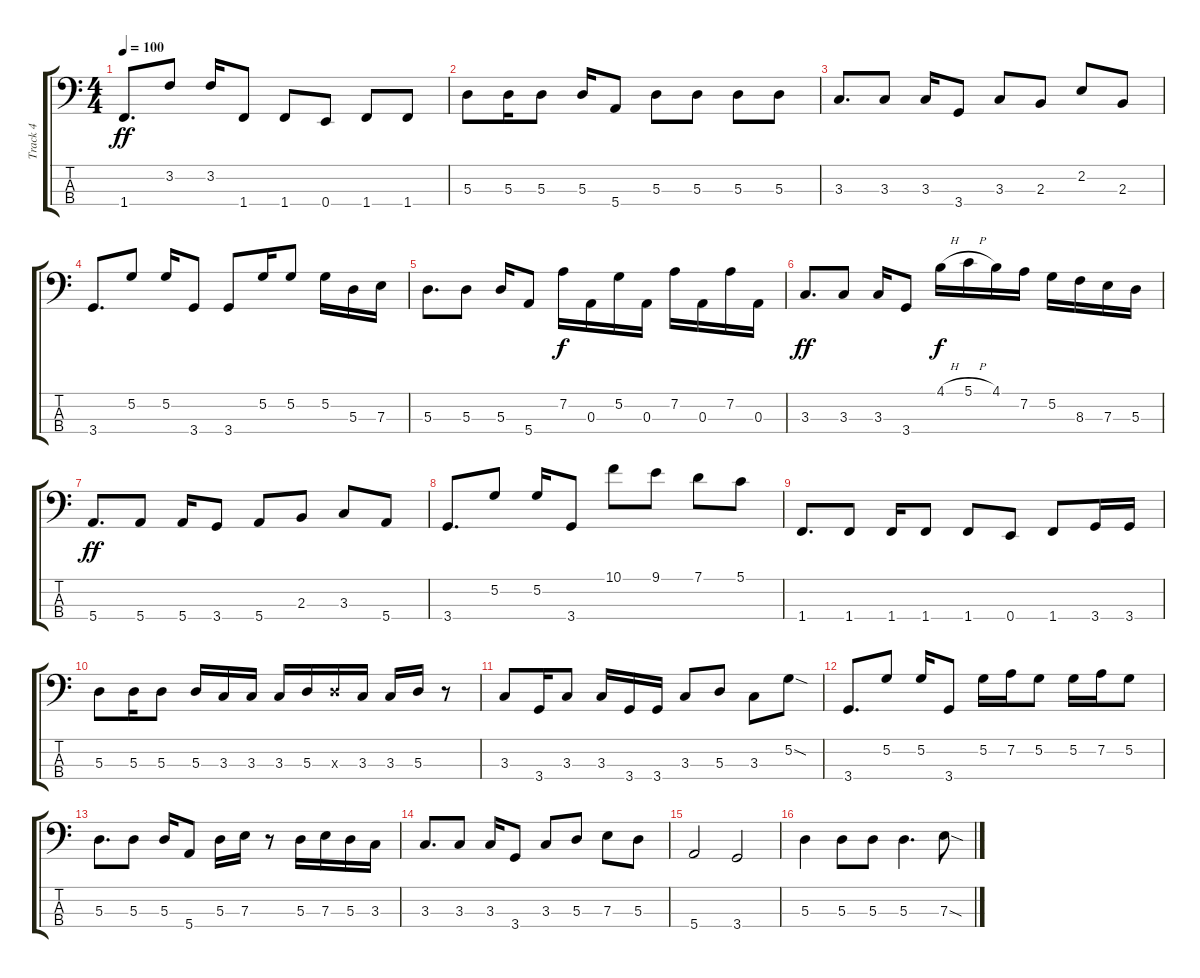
\track ("Track 4" "Track 4") {instrument electricbassfinger bank 177}
\staff {score tabs}
\tuning (G2 D2 A1 E1) {hide}
\ts (4 4)
\tempo 100
\clef f4
\ks c
1.4.8{d dy ff} 3.2.8 3.2.16 1.4.8 1.4.8 0.4.8 1.4.8 1.4.8 |
5.3.8 5.3.16 5.3.8 5.3.16 5.4.8 5.3.8 5.3.8 5.3.8 5.3.8 |
3.3.8{d} 3.3.8 3.3.16 3.4.8 3.3.8 2.3.8 2.2.8 2.3.8 |
3.4.8{d} 5.2.8 5.2.16 3.4.8 3.4.8 5.2.16 5.2.8 5.2.16 5.3.16 7.3.16 |
5.3.8{d} 5.3.8 5.3.16 5.4.8 7.2.16{dy f} 0.3.16 5.2.16 0.3.16 7.2.16 0.3.16 7.2.16 0.3.16 |
3.3.8{d dy ff} 3.3.8 3.3.16 3.4.8 4.1{h}.16{dy f} 5.1{h}.16 4.1.16 7.2.16 5.2.16 8.3.16 7.3.16 5.3.16 |
5.4.8{d dy ff} 5.4.8 5.4.16 3.4.8 5.4.8 2.3.8 3.3.8 5.4.8 |
3.4.8{d} 5.2.8 5.2.16 3.4.8 10.1.8 9.1.8 7.1.8 5.1.8 |
1.4.8{d} 1.4.8 1.4.16 1.4.8 1.4.8 0.4.8 1.4.8 3.4.16 3.4.16 |
5.3.8 5.3.16 5.3.8 5.3.16 3.3.16 3.3.16 3.3.16 5.3.16 5.3{x}.16 3.3.16 3.3.16 5.3.16 r.8 |
3.3.8 3.4.16 3.3.8 3.3.16 3.4.16 3.4.16 3.3.8 5.3.8 3.3.8 5.2{sod}.8 |
3.4.8{d} 5.2.8 5.2.16 3.4.8 5.2.16 7.2.16 5.2.8 5.2.16 7.2.16 5.2.8 |
5.3.8{d} 5.3.8 5.3.16 5.4.8 5.3.16 7.3.16 r.8 5.3.16 7.3.16 5.3.16 3.3.16 |
3.3.8{d} 3.3.8 3.3.16 3.4.8 3.3.8 5.3.8 7.3.8 5.3.8 |
5.4.2 3.4.2 |
5.3.4 5.3.8 5.3.8 5.3.4{d} 7.3{sod}.8
